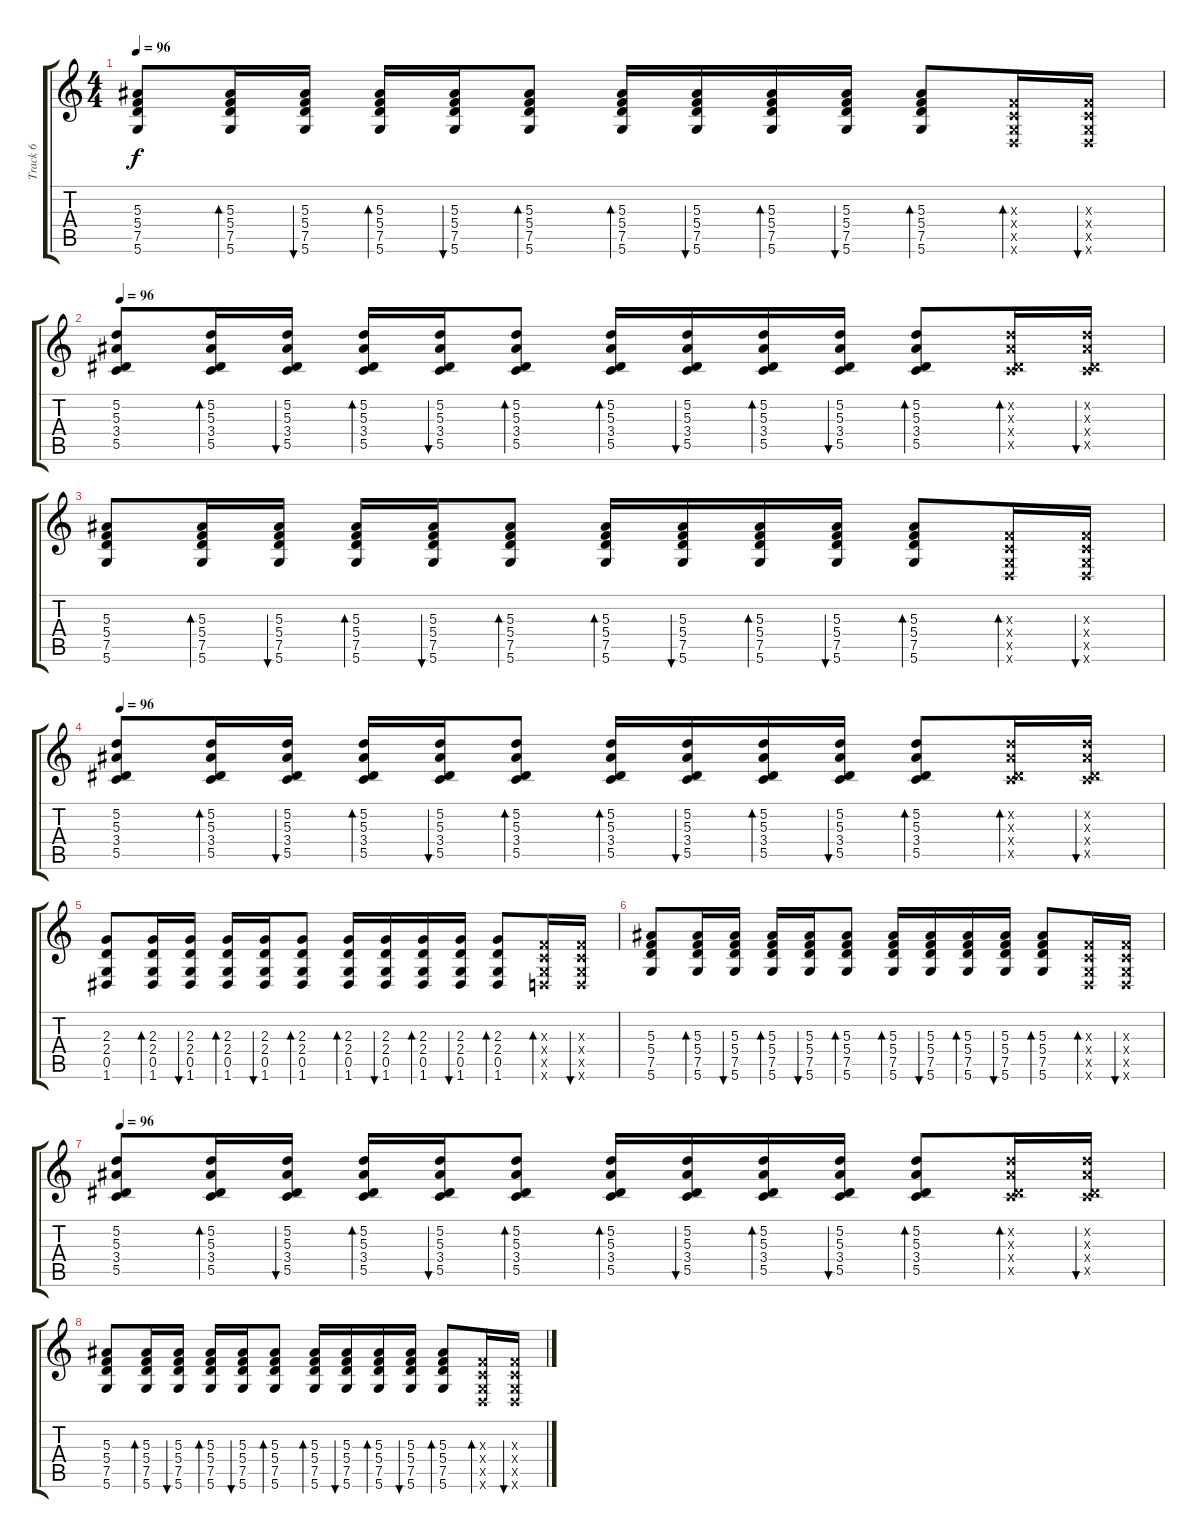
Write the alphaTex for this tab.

\track ("Track 6" "Track 6") {instrument acousticguitarsteel}
\staff {score tabs}
\tuning (D4 A3 F3 C3 G2 D2) {hide}
\ts (4 4)
\tempo 96
\clef g2
\ks c
(5.3 5.4 7.5 5.6).8{dy f} (5.3 5.4 7.5 5.6).16{bd 240} (5.3 5.4 7.5 5.6).16{bu 240} (5.3 5.4 7.5 5.6).16{bd 240} (5.3 5.4 7.5 5.6).16{bu 240} (5.3 5.4 7.5 5.6).8{bd 240} (5.3 5.4 7.5 5.6).16{bd 240} (5.3 5.4 7.5 5.6).16{bu 240} (5.3 5.4 7.5 5.6).16{bd 240} (5.3 5.4 7.5 5.6).16{bu 240} (5.3 5.4 7.5 5.6).8{bd 240} (0.3{x} 0.4{x} 0.5{x} 0.6{x}).16{bd 240} (0.3{x} 0.4{x} 0.5{x} 0.6{x}).16{bu 240} |
\tempo 96
(5.2 5.3 3.4 5.5).8{instrument electricguitarjazz} (5.2 5.3 3.4 5.5).16{bd 240} (5.2 5.3 3.4 5.5).16{bu 240} (5.2 5.3 3.4 5.5).16{bd 240} (5.2 5.3 3.4 5.5).16{bu 240} (5.2 5.3 3.4 5.5).8{bd 240} (5.2 5.3 3.4 5.5).16{bd 240} (5.2 5.3 3.4 5.5).16{bu 240} (5.2 5.3 3.4 5.5).16{bd 240} (5.2 5.3 3.4 5.5).16{bu 240} (5.2 5.3 3.4 5.5).8{bd 240} (5.2{x} 5.3{x} 3.4{x} 5.5{x}).16{bd 240} (5.2{x} 5.3{x} 3.4{x} 5.5{x}).16{bu 240} |
(5.3 5.4 7.5 5.6).8 (5.3 5.4 7.5 5.6).16{bd 240} (5.3 5.4 7.5 5.6).16{bu 240} (5.3 5.4 7.5 5.6).16{bd 240} (5.3 5.4 7.5 5.6).16{bu 240} (5.3 5.4 7.5 5.6).8{bd 240} (5.3 5.4 7.5 5.6).16{bd 240} (5.3 5.4 7.5 5.6).16{bu 240} (5.3 5.4 7.5 5.6).16{bd 240} (5.3 5.4 7.5 5.6).16{bu 240} (5.3 5.4 7.5 5.6).8{bd 240} (0.3{x} 0.4{x} 0.5{x} 0.6{x}).16{bd 240} (0.3{x} 0.4{x} 0.5{x} 0.6{x}).16{bu 240} |
\tempo 96
(5.2 5.3 3.4 5.5).8{instrument electricguitarjazz} (5.2 5.3 3.4 5.5).16{bd 240} (5.2 5.3 3.4 5.5).16{bu 240} (5.2 5.3 3.4 5.5).16{bd 240} (5.2 5.3 3.4 5.5).16{bu 240} (5.2 5.3 3.4 5.5).8{bd 240} (5.2 5.3 3.4 5.5).16{bd 240} (5.2 5.3 3.4 5.5).16{bu 240} (5.2 5.3 3.4 5.5).16{bd 240} (5.2 5.3 3.4 5.5).16{bu 240} (5.2 5.3 3.4 5.5).8{bd 240} (5.2{x} 5.3{x} 3.4{x} 5.5{x}).16{bd 240} (5.2{x} 5.3{x} 3.4{x} 5.5{x}).16{bu 240} |
(2.3 2.4 0.5 1.6).8 (2.3 2.4 0.5 1.6).16{bd 240} (2.3 2.4 0.5 1.6).16{bu 240} (2.3 2.4 0.5 1.6).16{bd 240} (2.3 2.4 0.5 1.6).16{bu 240} (2.3 2.4 0.5 1.6).8{bd 240} (2.3 2.4 0.5 1.6).16{bd 240} (2.3 2.4 0.5 1.6).16{bu 240} (2.3 2.4 0.5 1.6).16{bd 240} (2.3 2.4 0.5 1.6).16{bu 240} (2.3 2.4 0.5 1.6).8{bd 240} (0.3{x} 0.4{x} 0.5{x} 0.6{x}).16{bd 240} (0.3{x} 0.4{x} 0.5{x} 0.6{x}).16{bu 240} |
(5.3 5.4 7.5 5.6).8 (5.3 5.4 7.5 5.6).16{bd 240} (5.3 5.4 7.5 5.6).16{bu 240} (5.3 5.4 7.5 5.6).16{bd 240} (5.3 5.4 7.5 5.6).16{bu 240} (5.3 5.4 7.5 5.6).8{bd 240} (5.3 5.4 7.5 5.6).16{bd 240} (5.3 5.4 7.5 5.6).16{bu 240} (5.3 5.4 7.5 5.6).16{bd 240} (5.3 5.4 7.5 5.6).16{bu 240} (5.3 5.4 7.5 5.6).8{bd 240} (0.3{x} 0.4{x} 0.5{x} 0.6{x}).16{bd 240} (0.3{x} 0.4{x} 0.5{x} 0.6{x}).16{bu 240} |
\tempo 96
(5.2 5.3 3.4 5.5).8{instrument electricguitarjazz} (5.2 5.3 3.4 5.5).16{bd 240} (5.2 5.3 3.4 5.5).16{bu 240} (5.2 5.3 3.4 5.5).16{bd 240} (5.2 5.3 3.4 5.5).16{bu 240} (5.2 5.3 3.4 5.5).8{bd 240} (5.2 5.3 3.4 5.5).16{bd 240} (5.2 5.3 3.4 5.5).16{bu 240} (5.2 5.3 3.4 5.5).16{bd 240} (5.2 5.3 3.4 5.5).16{bu 240} (5.2 5.3 3.4 5.5).8{bd 240} (5.2{x} 5.3{x} 3.4{x} 5.5{x}).16{bd 240} (5.2{x} 5.3{x} 3.4{x} 5.5{x}).16{bu 240} |
(5.3 5.4 7.5 5.6).8 (5.3 5.4 7.5 5.6).16{bd 240} (5.3 5.4 7.5 5.6).16{bu 240} (5.3 5.4 7.5 5.6).16{bd 240} (5.3 5.4 7.5 5.6).16{bu 240} (5.3 5.4 7.5 5.6).8{bd 240} (5.3 5.4 7.5 5.6).16{bd 240} (5.3 5.4 7.5 5.6).16{bu 240} (5.3 5.4 7.5 5.6).16{bd 240} (5.3 5.4 7.5 5.6).16{bu 240} (5.3 5.4 7.5 5.6).8{bd 240} (0.3{x} 0.4{x} 0.5{x} 0.6{x}).16{bd 240} (0.3{x} 0.4{x} 0.5{x} 0.6{x}).16{bu 240}
